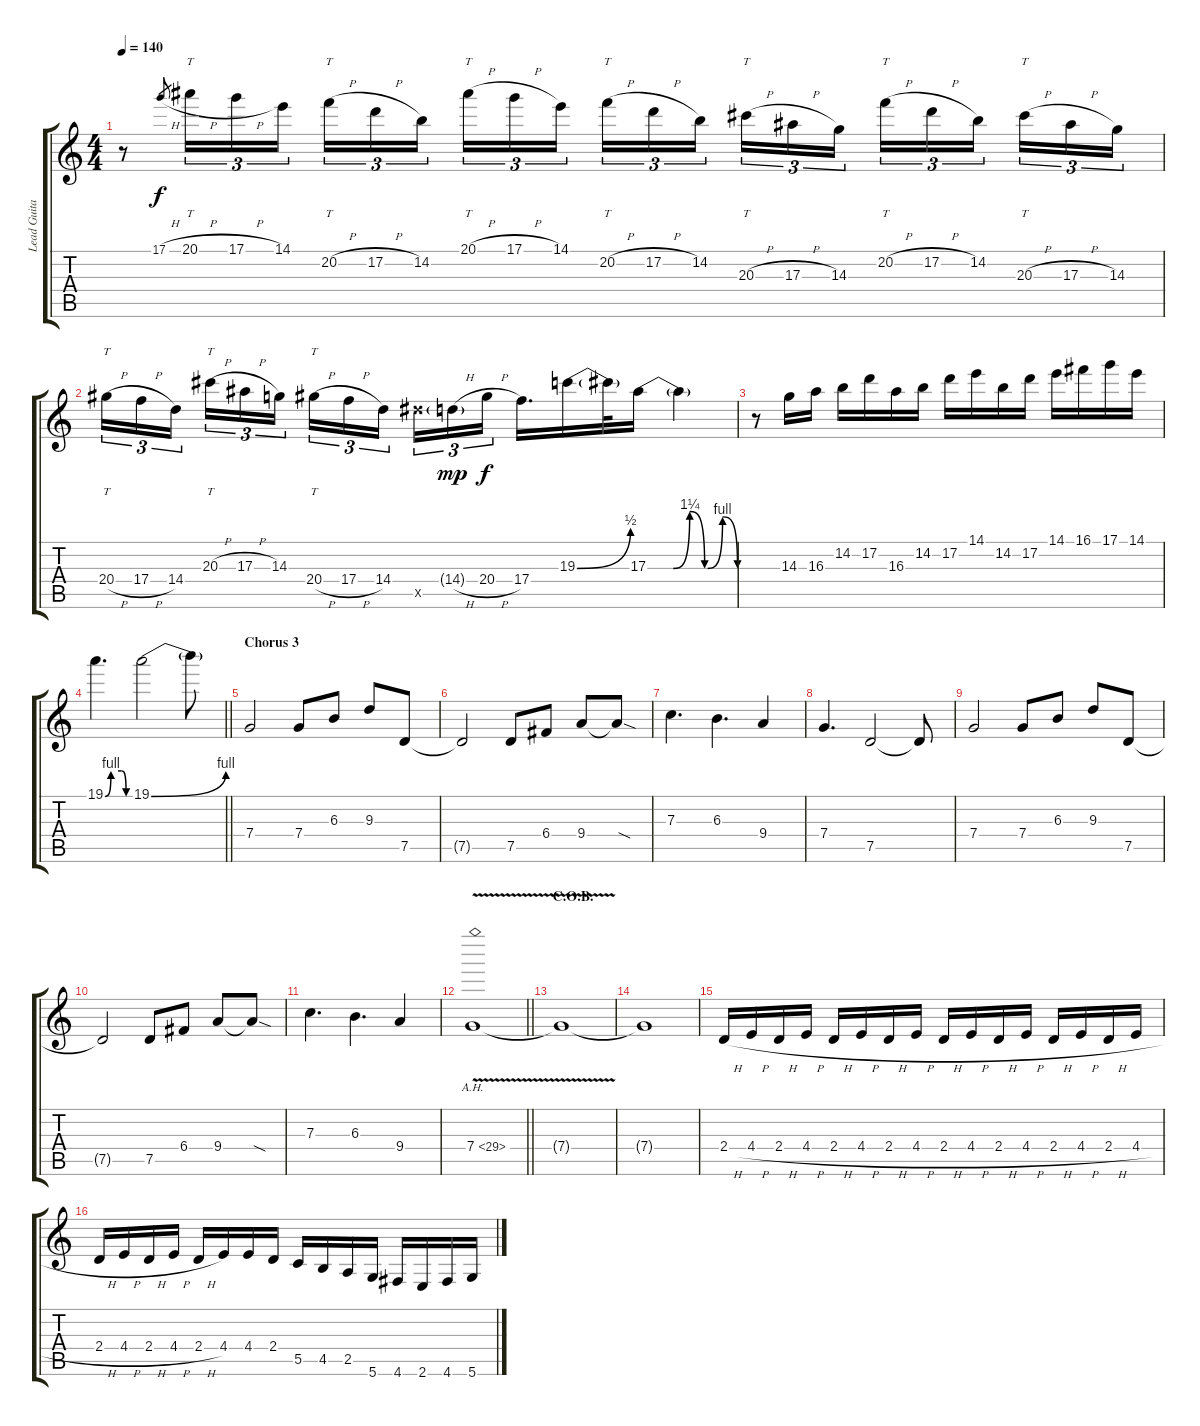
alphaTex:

\track ("Lead Guitar" "Lead Guita") {instrument distortionguitar}
\staff {score tabs}
\tuning (D4 A3 F3 C3 G2 D2) {hide}
\ts (4 4)
\tempo 140
\clef g2
\ks c
r.8{dy f} 17.1{h}.8{gr} 20.1{h}.16{tt tu (3 2)} 17.1{h}.16{tu (3 2)} 14.1.16{tu (3 2)} 20.2{h}.16{tt tu (3 2)} 17.2{h}.16{tu (3 2)} 14.2.16{tu (3 2) beam splitsecondary} 20.1{h}.16{tt tu (3 2)} 17.1{h}.16{tu (3 2)} 14.1.16{tu (3 2)} 20.2{h}.16{tt tu (3 2)} 17.2{h}.16{tu (3 2)} 14.2.16{tu (3 2) beam splitsecondary} 20.3{h}.16{tt tu (3 2)} 17.3{h}.16{tu (3 2)} 14.3.16{tu (3 2)} 20.2{h}.16{tt tu (3 2)} 17.2{h}.16{tu (3 2)} 14.2.16{tu (3 2) beam splitsecondary} 20.3{h}.16{tt tu (3 2)} 17.3{h}.16{tu (3 2)} 14.3.16{tu (3 2)} |
20.4{h}.16{tt tu (3 2)} 17.4{h}.16{tu (3 2)} 14.4.16{tu (3 2) beam splitsecondary} 20.3{h}.16{tt tu (3 2)} 17.3{h}.16{tu (3 2)} 14.3.16{tu (3 2)} 20.4{h}.16{tt tu (3 2)} 17.4{h}.16{tu (3 2)} 14.4.16{tu (3 2) beam splitsecondary} 20.5{x}.16{tu (3 2)} 14.4{h g}.16{tu (3 2) dy mp} 20.4{h}.16{tu (3 2) dy f} 17.4.16{d} 19.3{be (bend 0 0 60 2)}.16 19.3{t}.32 17.3{be (custom 0 0 17 0 28 5 38 0 40 0 50 4 60 0)}.16 17.3{t}.4 |
r.8 14.3.16 16.3.16 14.2.16 17.2.16 16.3.16 14.2.16 17.2.16 14.1.16 14.2.16 17.2.16 14.1.16 16.1.16 17.1.16 14.1.16 |
\barLineRight lightlight
19.1{be (custom 0 0 14 4 40 4 51 0 60 0)}.4{d} 19.1{be (bend 0 0 60 4)}.2 19.1{t}.8 |
\section ("" "Chorus 3")
7.4.2 7.4.8 6.3.8 9.3.8 7.5.8 |
7.5{t}.2 7.5.8 6.4.8 9.4.8 9.4{sod t}.8 |
7.3.4{d} 6.3.4{d} 9.4.4 |
7.4.4{d} 7.5.2 7.5{t}.8 |
7.4.2 7.4.8 6.3.8 9.3.8 7.5.8 |
7.5{t}.2 7.5.8 6.4.8 9.4.8 9.4{sod t}.8 |
7.3.4{d} 6.3.4{d} 9.4.4 |
\barLineRight lightlight
7.4{ah 22 v}.1 |
\section ("" "C.O.B.")
7.4{t}.1 |
7.4{t}.1 |
2.4{h}.16 4.4{h}.16 2.4{h}.16 4.4{h}.16 2.4{h}.16 4.4{h}.16 2.4{h}.16 4.4{h}.16 2.4{h}.16 4.4{h}.16 2.4{h}.16 4.4{h}.16 2.4{h}.16 4.4{h}.16 2.4{h}.16 4.4{h}.16 |
2.4{h}.16 4.4{h}.16 2.4{h}.16 4.4{h}.16 2.4{h}.16 4.4.16 4.4.16 2.4.16 5.5.16 4.5.16 2.5.16 5.6.16 4.6.16 2.6.16 4.6.16 5.6.16
